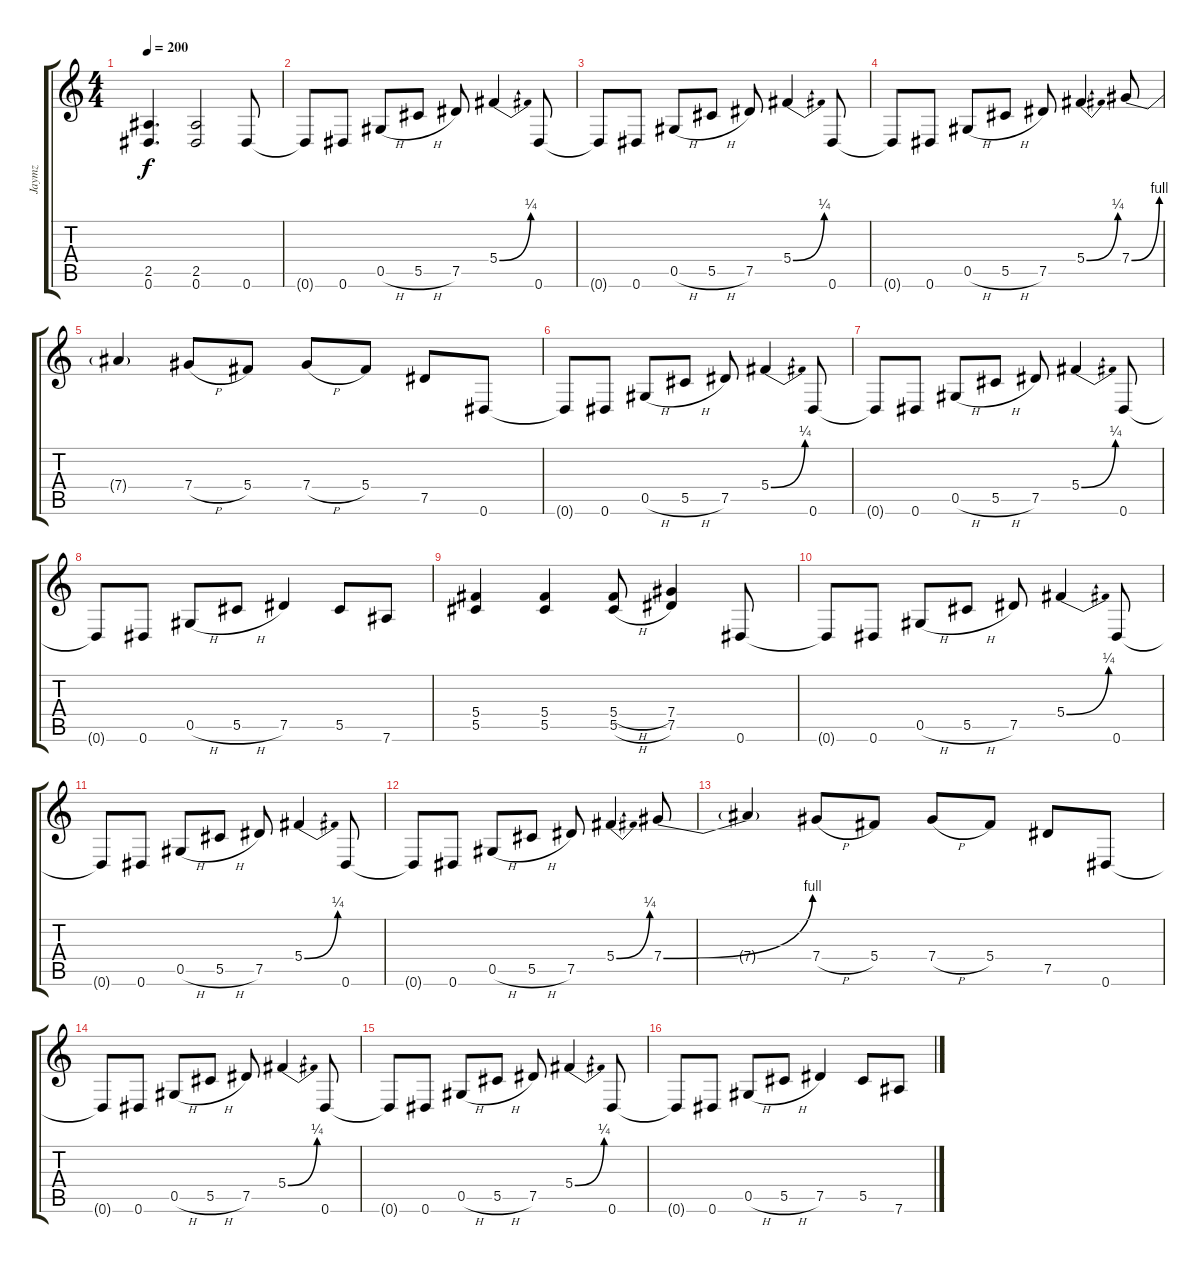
\track ("Jaymz" "Jaymz") {instrument distortionguitar}
\staff {score tabs}
\tuning (Eb4 Bb3 Gb3 Db3 Ab2 Eb2) {hide}
\ts (4 4)
\tempo 200
\clef g2
\ks c
(2.5{t} 0.6{t}).4{d dy f} (2.5 0.6).2 0.6.8 |
0.6{t}.8 0.6.8 0.5{h}.8 5.5{h}.8 7.5.8 5.4{be (bend 0 0 60 1)}.4 0.6.8 |
0.6{t}.8 0.6.8 0.5{h}.8 5.5{h}.8 7.5.8 5.4{be (bend 0 0 60 1)}.4 0.6.8 |
0.6{t}.8 0.6.8 0.5{h}.8 5.5{h}.8 7.5.8 5.4{be (bend 0 0 60 1)}.4 7.4{be (bend 0 0 60 4)}.8 |
7.4{t}.4 7.4{h}.8 5.4.8 7.4{h}.8 5.4.8 7.5.8 0.6.8 |
0.6{t}.8 0.6.8 0.5{h}.8 5.5{h}.8 7.5.8 5.4{be (bend 0 0 60 1)}.4 0.6.8 |
0.6{t}.8 0.6.8 0.5{h}.8 5.5{h}.8 7.5.8 5.4{be (bend 0 0 60 1)}.4 0.6.8 |
0.6{t}.8 0.6.8 0.5{h}.8 5.5{h}.8 7.5.4 5.5.8 7.6.8 |
(5.4 5.5).4 (5.4 5.5).4 (5.4{h} 5.5{h}).8 (7.4 7.5).4 0.6.8 |
0.6{t}.8 0.6.8 0.5{h}.8 5.5{h}.8 7.5.8 5.4{be (bend 0 0 60 1)}.4 0.6.8 |
0.6{t}.8 0.6.8 0.5{h}.8 5.5{h}.8 7.5.8 5.4{be (bend 0 0 60 1)}.4 0.6.8 |
0.6{t}.8 0.6.8 0.5{h}.8 5.5{h}.8 7.5.8 5.4{be (bend 0 0 60 1)}.4 7.4{be (bend 0 0 60 4)}.8 |
7.4{t}.4 7.4{h}.8 5.4.8 7.4{h}.8 5.4.8 7.5.8 0.6.8 |
0.6{t}.8 0.6.8 0.5{h}.8 5.5{h}.8 7.5.8 5.4{be (bend 0 0 60 1)}.4 0.6.8 |
0.6{t}.8 0.6.8 0.5{h}.8 5.5{h}.8 7.5.8 5.4{be (bend 0 0 60 1)}.4 0.6.8 |
0.6{t}.8 0.6.8 0.5{h}.8 5.5{h}.8 7.5.4 5.5.8 7.6.8
